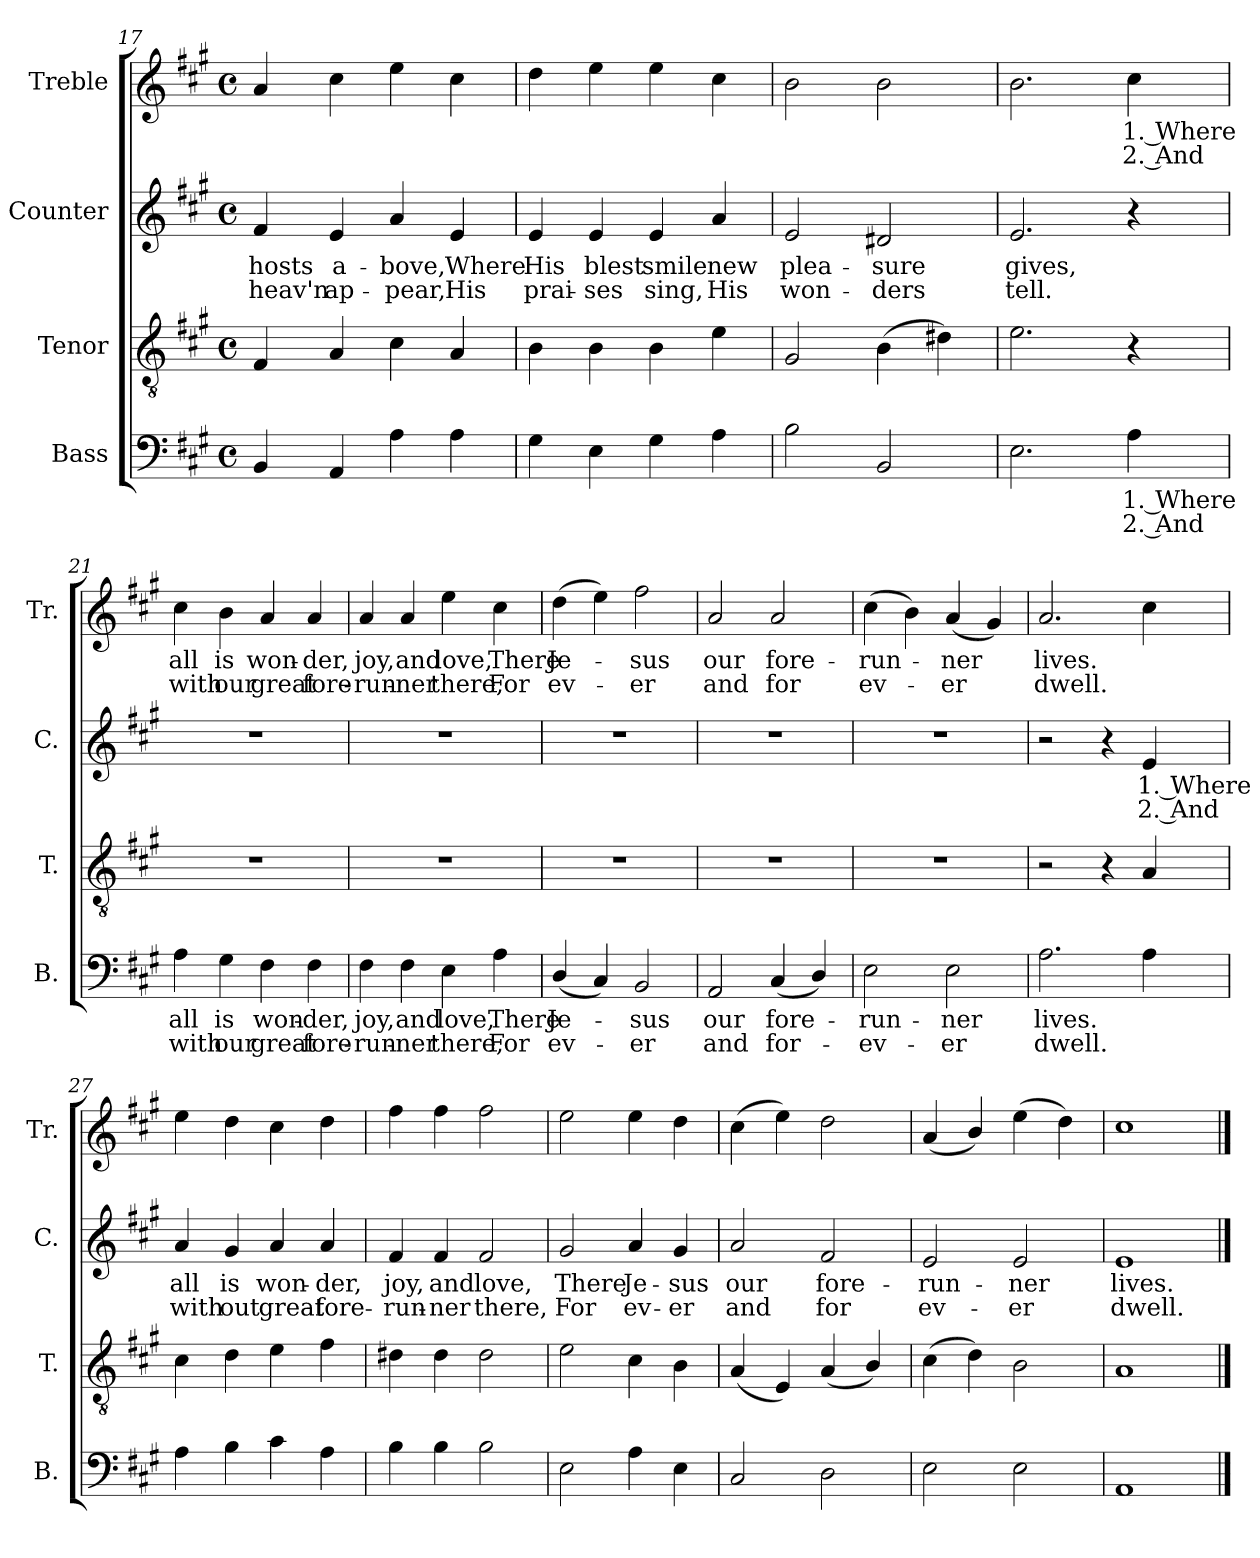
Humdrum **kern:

**kern	**text	**text	**kern	**kern	**text	**text	**kern	**text	**text
*part4	*part4	*part4	*part3	*part2	*part2	*part2	*part1	*part1	*part1
*staff4	*staff4	*staff4	*staff3	*staff2	*staff2	*staff2	*staff1	*staff1	*staff1
*I"Bass	*	*	*I"Tenor	*I"Counter	*	*	*I"Treble	*	*
*I'B.	*	*	*I'T.	*I'C.	*	*	*I'Tr.	*	*
*clefF4	*	*	*clefGv2	*clefG2	*	*	*clefG2	*	*
*k[f#c#g#]	*	*	*k[f#c#g#]	*k[f#c#g#]	*	*	*k[f#c#g#]	*	*
*M4/4	*	*	*M4/4	*M4/4	*	*	*M4/4	*	*
*met(c)	*	*	*met(c)	*met(c)	*	*	*met(c)	*	*
=17	=17	=17	=17	=17	=17	=17	=17	=17	=17
4BB/	.	.	4F#/	4f#/	hosts	heav'n	4a/	.	.
4AA/	.	.	4A/	4e/	a-	ap-	4cc#\	.	.
4A\	.	.	4c#\	4a/	-bove,	-pear,	4ee\	.	.
4A\	.	.	4A/	4e/	Where	His	4cc#\	.	.
=18	=18	=18	=18	=18	=18	=18	=18	=18	=18
4G#\	.	.	4B\	4e/	His	prai-	4dd\	.	.
4E\	.	.	4B\	4e/	blest	-ses	4ee\	.	.
4G#\	.	.	4B\	4e/	smile	sing,	4ee\	.	.
4A\	.	.	4e\	4a/	new	His	4cc#\	.	.
=19	=19	=19	=19	=19	=19	=19	=19	=19	=19
2B\	.	.	2G#/	2e/	plea-	won-	2b\	.	.
2BB/	.	.	(4B\	2d#X/	-sure	-ders	2b\	.	.
.	.	.	4d#X\)	.	.	.	.	.	.
=20	=20	=20	=20	=20	=20	=20	=20	=20	=20
2.E\	.	.	2.e\	2.e/	gives,	tell.	2.b\	.	.
4A\	1. Where	2. And	4r	4r	.	.	4cc#\	1. Where	2. And
=21	=21	=21	=21	=21	=21	=21	=21	=21	=21
4A\	all	with	1r	1r	.	.	4cc#\	all	with
4G#\	is	our	.	.	.	.	4b\	is	our
4F#\	won-	great	.	.	.	.	4a/	won-	great
4F#\	-der,	fore-	.	.	.	.	4a/	-der,	fore-
=22	=22	=22	=22	=22	=22	=22	=22	=22	=22
4F#\	joy,	-run-	1r	1r	.	.	4a/	joy,	-run-
4F#\	and	-ner	.	.	.	.	4a/	and	-ner
4E\	love,	there,	.	.	.	.	4ee\	love,	there,
4A\	There	For	.	.	.	.	4cc#\	There	For
=23	=23	=23	=23	=23	=23	=23	=23	=23	=23
(4D/	Je-	ev-	1r	1r	.	.	(4dd\	Je-	ev-
4C#/)	.	.	.	.	.	.	4ee\)	.	.
2BB/	-sus	-er	.	.	.	.	2ff#\	-sus	-er
=24	=24	=24	=24	=24	=24	=24	=24	=24	=24
2AA/	our	and	1r	1r	.	.	2a/	our	and
(4C#/	fore-	for-	.	.	.	.	2a/	fore-	for
4D/)	.	.	.	.	.	.	.	.	.
=25	=25	=25	=25	=25	=25	=25	=25	=25	=25
2E\	-run-	-ev-	1r	1r	.	.	(4cc#\	-run-	ev-
.	.	.	.	.	.	.	4b\)	.	.
2E\	-ner	-er	.	.	.	.	(4a/	-ner	-er
.	.	.	.	.	.	.	4g#/)	.	.
=26	=26	=26	=26	=26	=26	=26	=26	=26	=26
2.A\	lives.	dwell.	2r	2r	.	.	2.a/	lives.	dwell.
.	.	.	4r	4r	.	.	.	.	.
4A\	.	.	4A/	4e/	1. Where	2. And	4cc#\	.	.
=27	=27	=27	=27	=27	=27	=27	=27	=27	=27
4A\	.	.	4c#\	4a/	all	with	4ee\	.	.
4B\	.	.	4d\	4g#/	is	out	4dd\	.	.
4c#\	.	.	4e\	4a/	won-	great	4cc#\	.	.
4A\	.	.	4f#\	4a/	-der,	fore-	4dd\	.	.
=28	=28	=28	=28	=28	=28	=28	=28	=28	=28
4B\	.	.	4d#X\	4f#/	joy,	-run-	4ff#\	.	.
4B\	.	.	4d#\	4f#/	and	-ner	4ff#\	.	.
2B\	.	.	2d#\	2f#/	love,	there,	2ff#\	.	.
=29	=29	=29	=29	=29	=29	=29	=29	=29	=29
2E\	.	.	2e\	2g#/	There	For	2ee\	.	.
4A\	.	.	4c#\	4a/	Je-	ev-	4ee\	.	.
4E\	.	.	4B\	4g#/	-sus	-er	4dd\	.	.
=30	=30	=30	=30	=30	=30	=30	=30	=30	=30
2C#/	.	.	(4A/	2a/	our	and	(4cc#\	.	.
.	.	.	4E/)	.	.	.	4ee\)	.	.
2D\	.	.	(4A/	2f#/	fore-	for	2dd\	.	.
.	.	.	4B/)	.	.	.	.	.	.
=31	=31	=31	=31	=31	=31	=31	=31	=31	=31
2E\	.	.	(4c#\	2e/	-run-	ev-	(4a/	.	.
.	.	.	4d\)	.	.	.	4b/)	.	.
2E\	.	.	2B\	2e/	-ner	-er	(4ee\	.	.
.	.	.	.	.	.	.	4dd\)	.	.
=32	=32	=32	=32	=32	=32	=32	=32	=32	=32
1AA	.	.	1A	1e	lives.	dwell.	1cc#	.	.
==	==	==	==	==	==	==	==	==	==
*-	*-	*-	*-	*-	*-	*-	*-	*-	*-
